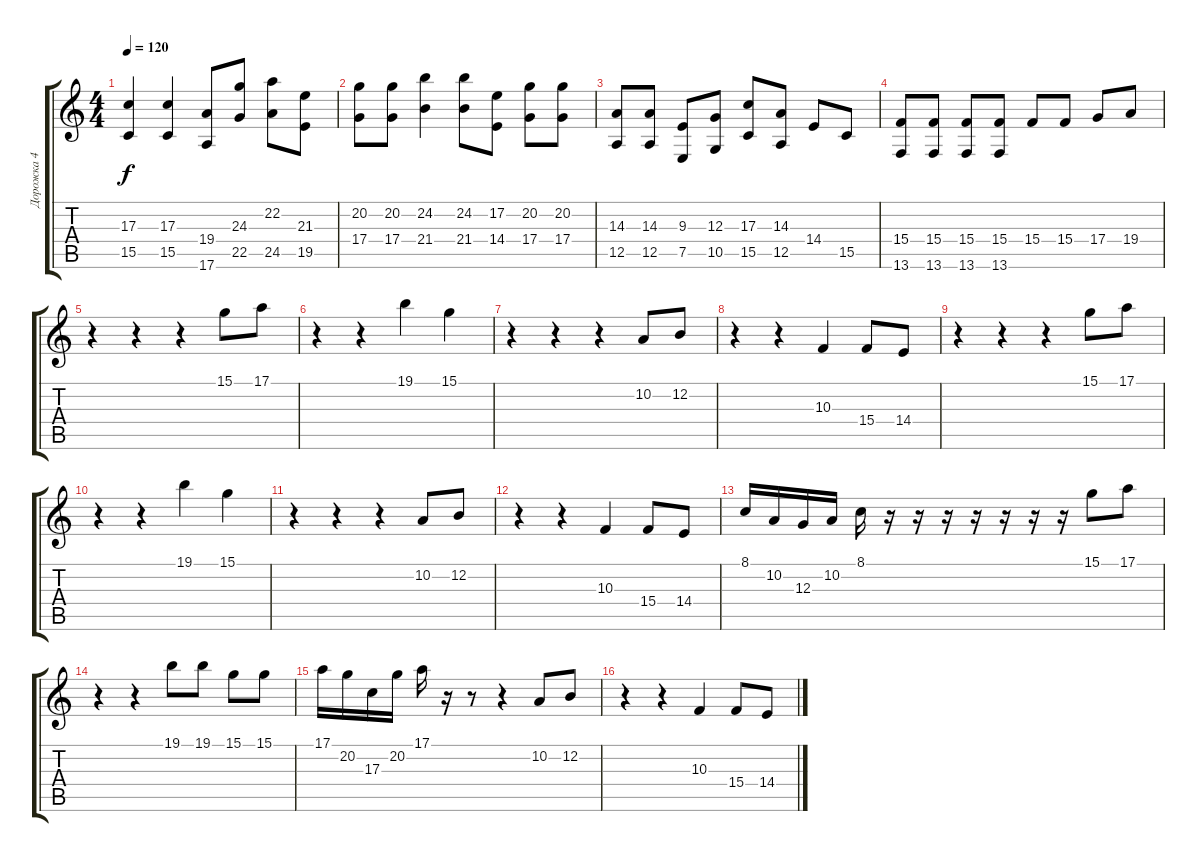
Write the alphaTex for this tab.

\track ("Дорожка 4" "Дорожка 4") {instrument electricgrandpiano}
\staff {score tabs}
\tuning (E4 B3 G3 D3 A2 E2) {hide}
\ts (4 4)
\tempo 120
\clef g2
\ks c
(17.3 15.5).4{dy f} (17.3 15.5).4 (19.4 17.6).8 (24.3 22.5).8 (22.2 24.5).8 (21.3 19.5).8 |
(20.2 17.4).8 (20.2 17.4).8 (24.2 21.4).4 (24.2 21.4).8 (17.2 14.4).8 (20.2 17.4).8 (20.2 17.4).8 |
(14.3 12.5).8 (14.3 12.5).8 (9.3 7.5).8 (12.3 10.5).8 (17.3 15.5).8 (14.3 12.5).8 14.4.8 15.5.8 |
(15.4 13.6).8 (15.4 13.6).8 (15.4 13.6).8 (15.4 13.6).8 15.4.8 15.4.8 17.4.8 19.4.8 |
r.4 r.4 r.4 15.1.8 17.1.8 |
r.4 r.4 19.1.4 15.1.4 |
r.4 r.4 r.4 10.2.8 12.2.8 |
r.4 r.4 10.3.4 15.4.8 14.4.8 |
r.4 r.4 r.4 15.1.8 17.1.8 |
r.4 r.4 19.1.4 15.1.4 |
r.4 r.4 r.4 10.2.8 12.2.8 |
r.4 r.4 10.3.4 15.4.8 14.4.8 |
8.1.16 10.2.16 12.3.16 10.2.16 8.1.16 r.16 r.16 r.16 r.16 r.16 r.16 r.16 15.1.8 17.1.8 |
r.4 r.4 19.1.8 19.1.8 15.1.8 15.1.8 |
17.1.16 20.2.16 17.3.16 20.2.16 17.1.16 r.16 r.8 r.4 10.2.8 12.2.8 |
r.4 r.4 10.3.4 15.4.8 14.4.8
